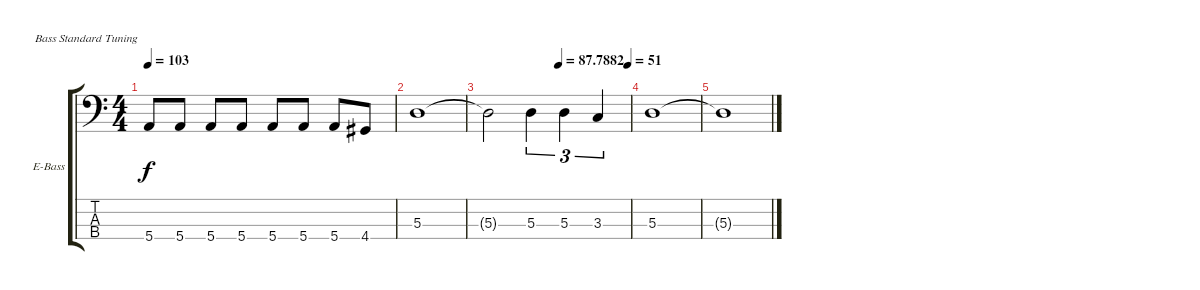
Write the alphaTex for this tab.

\bracketExtendMode groupsimilarinstruments
\firstSystemTrackNameOrientation horizontal
\otherSystemsTrackNameOrientation horizontal
\track ("Bass (Waters)" "E-Bass") {instrument electricbasspick}
\staff {score tabs}
\tuning (G2 D2 A1 E1)
\ts (4 4)
\tempo 103
\clef f4
\ks c
5.4.8{dy f} 5.4.8 5.4.8 5.4.8 5.4.8 5.4.8 5.4.8 4.4.8 |
5.3.1 |
\tempo (87.7882 0.5)
\tempo (51 0.985075)
5.3{t}.2 5.3.4{tu (3 2)} 5.3.4{tu (3 2)} 3.3.4{tu (3 2)} |
5.3.1 |
5.3{t}.1
